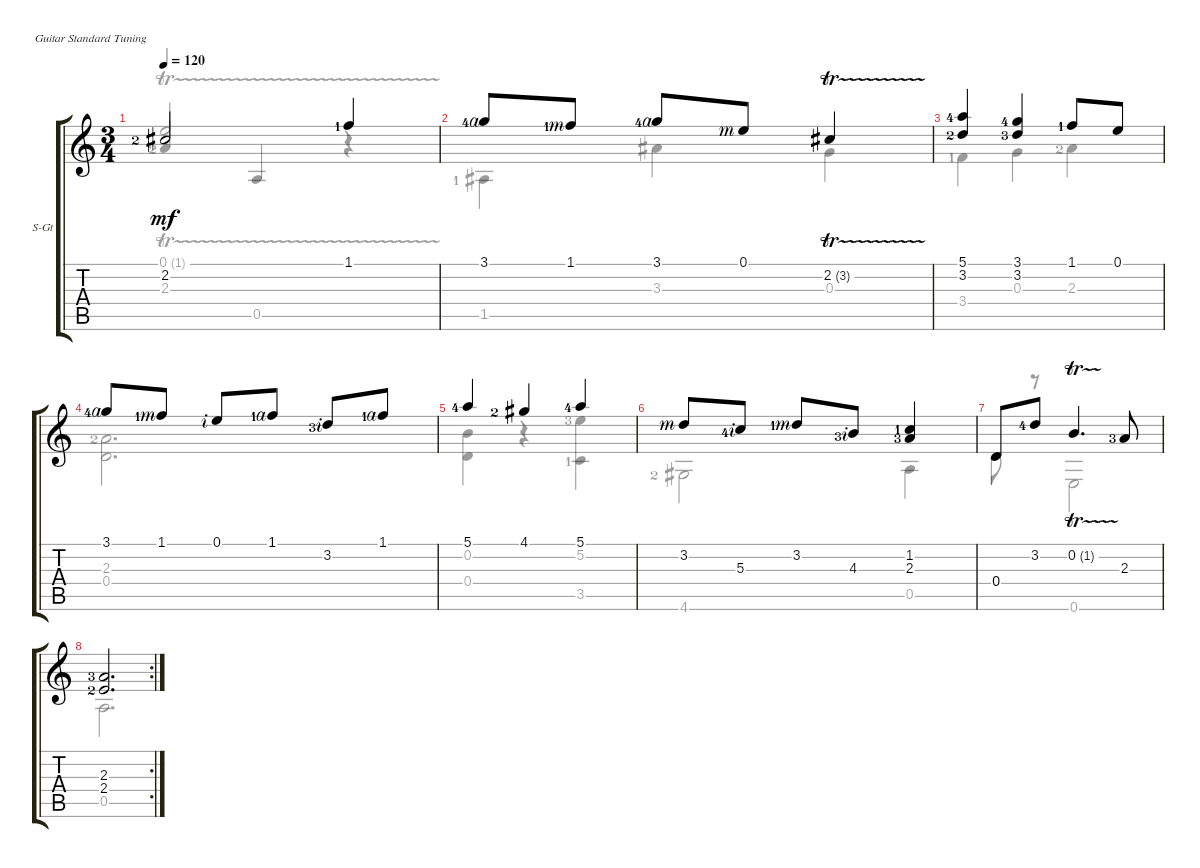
\defaultSystemsLayout 4
\bracketExtendMode groupsimilarinstruments
\firstSystemTrackNameOrientation horizontal
\otherSystemsTrackNameOrientation horizontal
\track ("Steel Guitar" "S-Gt") {instrument acousticguitarsteel}
\staff {score tabs}
\tuning (E4 B3 G3 D3 A2 E2)
\voice
\ts (3 4)
\tempo 120
\clef g2
\ks c
2.2{lf 3}.2{dy mf} 1.1{lf 2}.4 |
3.1{lf 5 rf 4}.8 1.1{lf 2 rf 3}.8 3.1{lf 5 rf 4}.8 0.1{rf 3}.8 2.2{tr (3 16)}.4 |
(5.1{lf 5} 3.2{lf 3}).4 (3.2{lf 4} 3.1{lf 5}).4 1.1{lf 2}.8 0.1.8 |
3.1{lf 5 rf 4}.8 1.1{lf 2 rf 3}.8 0.1{rf 2}.8 1.1{lf 2 rf 4}.8 3.2{lf 4 rf 2}.8 1.1{lf 2 rf 4}.8 |
5.1{lf 5}.4 4.1{lf 3}.4 5.1{lf 5}.4 |
3.2{rf 3}.8 5.3{lf 5 rf 2}.8 3.2{lf 2 rf 3}.8 4.3{lf 4 rf 2}.8 (1.2{lf 2} 2.3{lf 4}).4 |
0.4.8 3.2{lf 5}.8 0.2{tr (1 16)}.4{d} 2.3{lf 4}.8 |
\rc 2
(2.3{lf 4} 2.4{lf 3}).2{d}
\voice
\clef g2
\ottava regular
\simile none
\ks c
2.3{lf 3}.4{dy mf beam invert} 0.5.4{beam invert} r.4 |
1.5{lf 2}.4 3.3.4 0.3.4 |
3.4{lf 2}.4 0.3.4 2.3{lf 3}.4 |
(2.3{lf 3} 0.4).2{d} |
(0.4 0.2).4 r.4 (5.2{lf 4} 3.5{lf 2}).4 |
4.6{lf 3}.2 0.5.4 |
0.4.8 r.8 0.6.2 |
0.5.2{d}
\voice
\clef g2
\ottava regular
\simile none
\ks c
0.1{tr (1 16)}.2{dy mf beam invert} |
|
|
|
|
|
|
